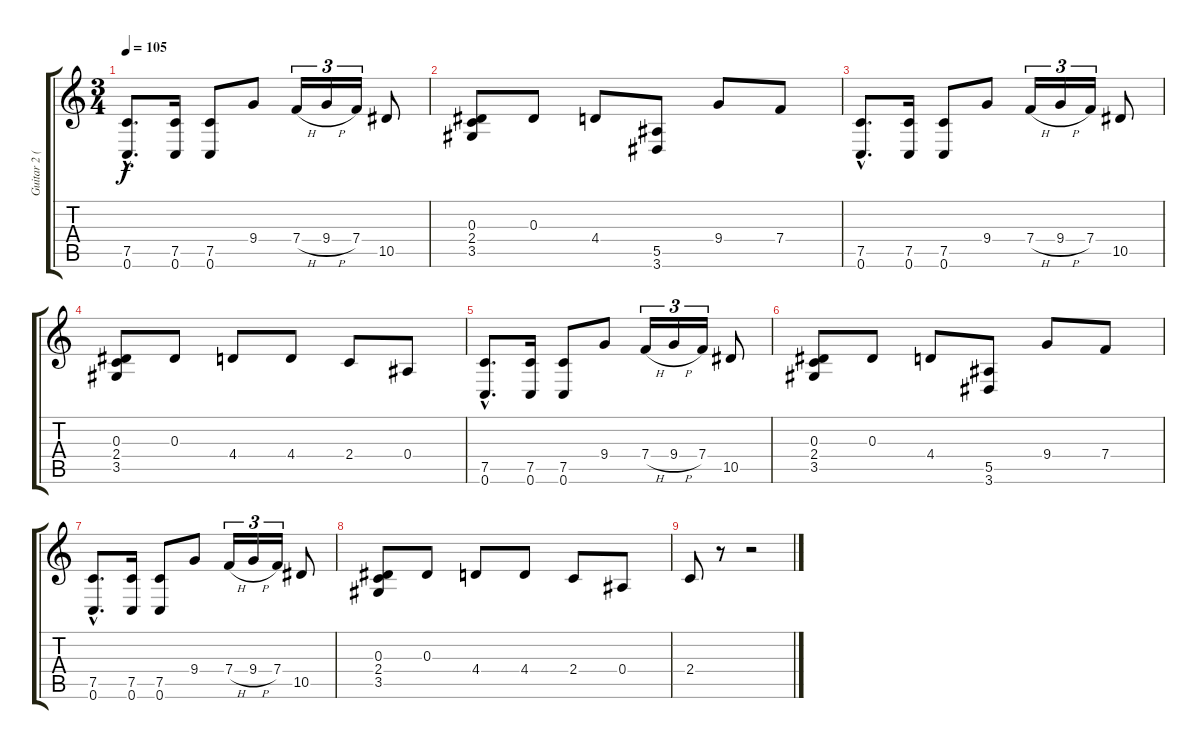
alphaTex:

\track ("Guitar 2 (Lead)" "Guitar 2 (") {instrument overdrivenguitar}
\staff {score tabs}
\tuning (C4 G3 Eb3 Bb2 F2 C2) {hide}
\ts (3 4)
\tempo 105
\clef g2
\ks c
(7.5{hac} 0.6{hac}).8{d dy f} (7.5 0.6).16 (7.5 0.6).8 9.4.8 7.4{h}.16{tu (3 2)} 9.4{h}.16{tu (3 2)} 7.4.16{tu (3 2)} 10.5.8 |
(0.3 2.4 3.5).8 0.3.8 4.4.8 (5.5 3.6).8 9.4.8 7.4.8 |
(7.5{hac} 0.6{hac}).8{d} (7.5 0.6).16 (7.5 0.6).8 9.4.8 7.4{h}.16{tu (3 2)} 9.4{h}.16{tu (3 2)} 7.4.16{tu (3 2)} 10.5.8 |
(0.3 2.4 3.5).8 0.3.8 4.4.8 4.4.8 2.4.8 0.4.8 |
(7.5{hac} 0.6{hac}).8{d} (7.5 0.6).16 (7.5 0.6).8 9.4.8 7.4{h}.16{tu (3 2)} 9.4{h}.16{tu (3 2)} 7.4.16{tu (3 2)} 10.5.8 |
(0.3 2.4 3.5).8 0.3.8 4.4.8 (5.5 3.6).8 9.4.8 7.4.8 |
(7.5{hac} 0.6{hac}).8{d} (7.5 0.6).16 (7.5 0.6).8 9.4.8 7.4{h}.16{tu (3 2)} 9.4{h}.16{tu (3 2)} 7.4.16{tu (3 2)} 10.5.8 |
(0.3 2.4 3.5).8 0.3.8 4.4.8 4.4.8 2.4.8 0.4.8 |
2.4.8 r.8 r.2
